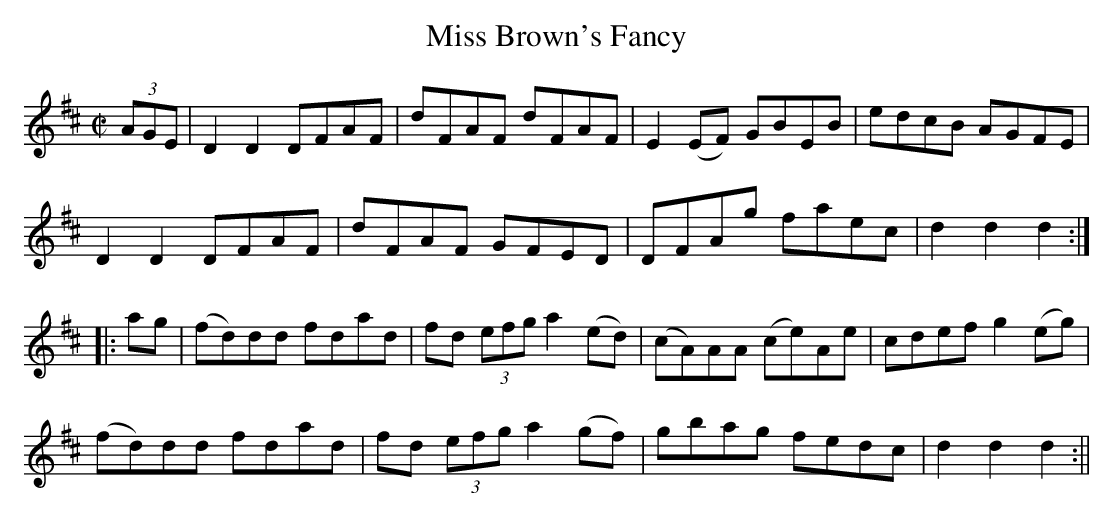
X:1
T: Miss Brown's Fancy
M: C|
L: 1/8
K: D
(3AGE | D2 D2 DFAF | dFAF dFAF | E2 (EF) GBEB | edcB AGFE |
 D2 D2 DFAF | dFAF GFED | DFAg faec | d2 d2 d2 :|
|: ag | (fd)dd fdad | fd (3efg a2 (ed) | (cA)AA (ce)Ae |  cdef g2 (eg) |
(fd)dd fdad | fd (3efg a2 (gf) | gbag fedc | d2 d2 d2 :||
